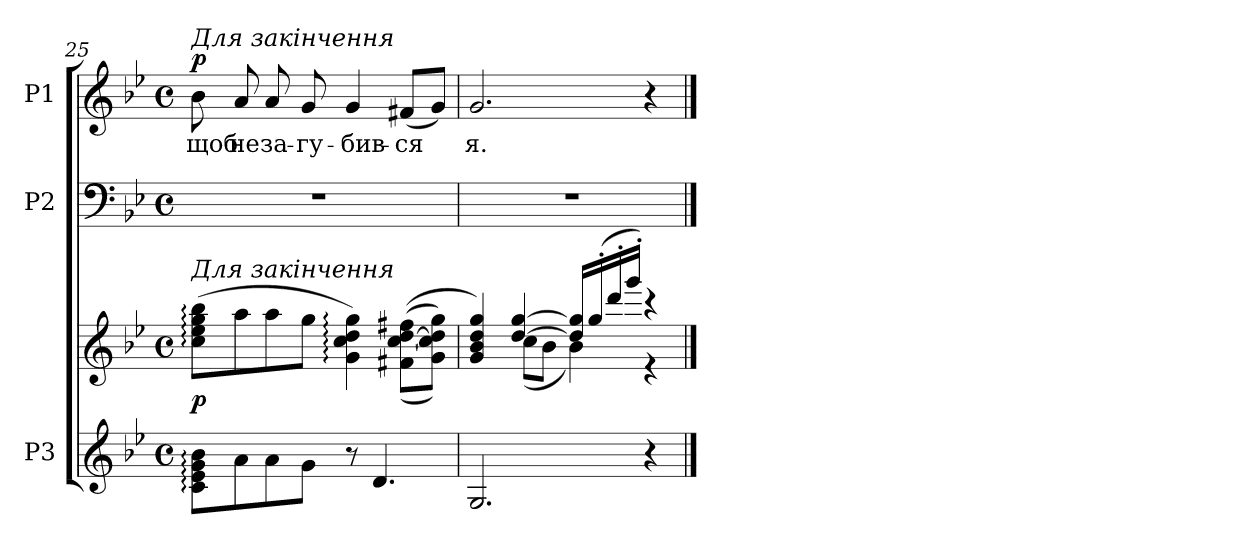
**kern	**kern	**dynam	**kern	**kern	**text	**dynam
*part3	*part3	*part3	*part2	*part1	*part1	*part1
*staff4	*staff3	*staff3/4	*staff2	*staff1	*staff1	*staff1
*I"P3	*	*	*I"P2	*I"P1	*	*
*clefG2	*clefG2	*	*clefF4	*clefG2	*	*
*k[b-e-]	*k[b-e-]	*	*k[b-e-]	*k[b-e-]	*	*
*g:	*g:	*	*g:	*g:	*	*
*M4/4	*M4/4	*	*M4/4	*M4/4	*	*
*met(c)	*met(c)	*	*met(c)	*met(c)	*	*
=25	=25	=25	=25	=25	=25	=25
!	!	!	!	!LO:TX:a:i:t=Для закінчення	!	!
!	!LO:TX:a:i:t=Для закінчення	!	!	!	!	!
!	!	!	!	!	!LO:LY:b:color=#000000	!
8ci\: 8e-i: 8gi: 8b-i:L	(8cci\: 8ee-i: 8ggi: 8bb-i:L	p	1r	8b-i\	щоб	p
!	!	!	!	!	!LO:LY:b:color=#000000	!
8ai\	8aai\	.	.	8ai/	не	.
!	!	!	!	!	!LO:LY:b:color=#000000	!
8ai\	8aai\	.	.	8ai/	за-	.
!	!	!	!	!	!LO:LY:b:color=#000000	!
8gi\J	8ggi\J	.	.	8gi/	-гу-	.
!	!	!	!	!	!LO:LY:b:color=#000000	!
8r	4gi\: 4cci: 4ddi: 4ggi:)	.	.	4gi/	-бив-	.
4.di/	.	.	.	.	.	.
!	!	!	!	!	!LO:LY:b:color=#000000	!
.	(((8f#Xi\ [<8cci [>8ddi 8ff#XiL	.	.	(8f#Xi/L	-ся	.
.	8gi\ 8cci] 8ddi] 8ggiJ))	.	.	8gi/J)	.	.
=26	=26	=26	=26	=26	=26	=26
*	*^	*	*	*	*	*
!	!	!	!	!	!	!LO:LY:b:color=#000000	!
2.Gi/	4gi/ 4b-i 4ddi 4ggi)	4ryy	.	1r	2.gi/	я.	.
.	[>4ddi/ [>4ggi	(8cci\L	.	.	.	.	.
.	.	8b-i\J	.	.	.	.	.
.	16ddi/] 16ggi]LL	4b-i\)	.	.	.	.	.
.	(16gg'i/	.	.	.	.	.	.
.	16ddd'i/	.	.	.	.	.	.
.	16ggg'i/JJ)	.	.	.	.	.	.
4r	4r	4r	.	.	4r	.	.
*	*v	*v	*	*	*	*	*
==	==	==	==	==	==	==
*-	*-	*-	*-	*-	*-	*-
